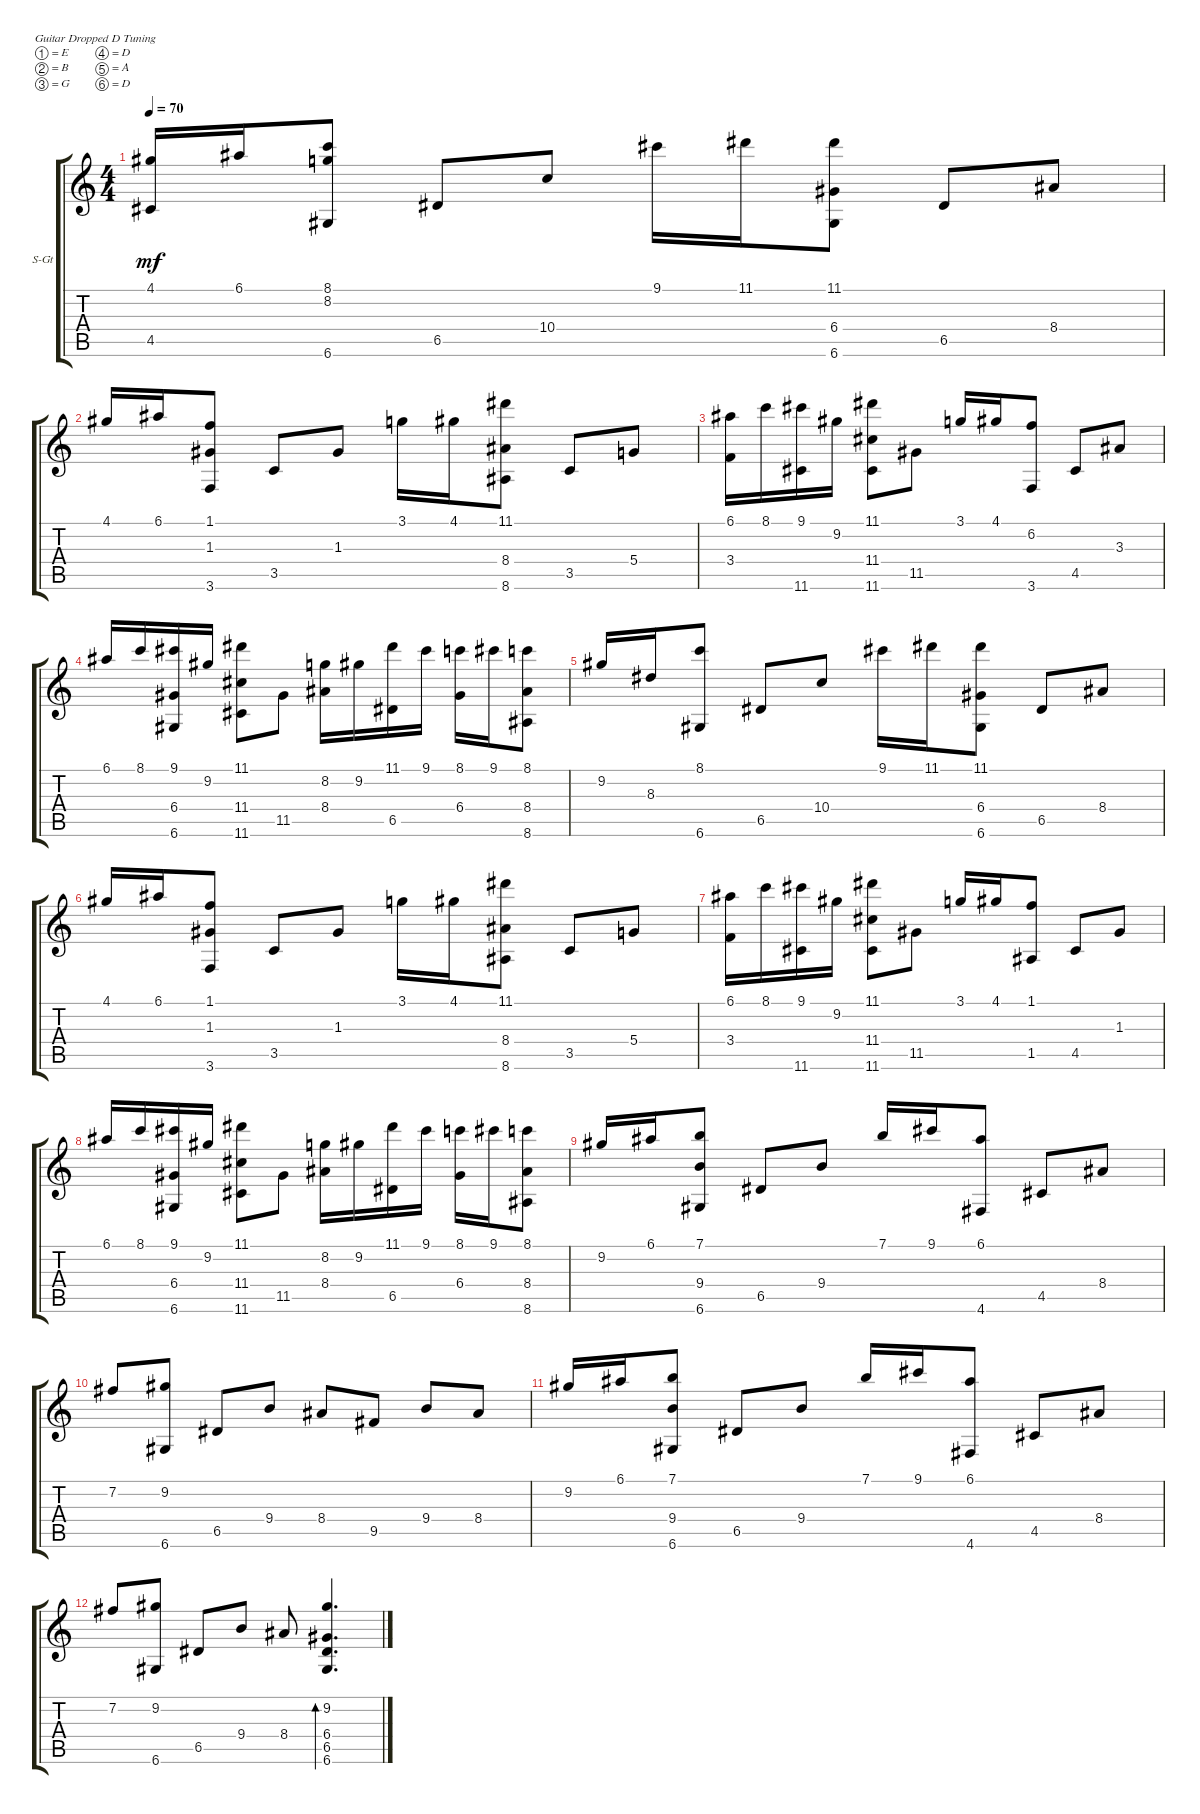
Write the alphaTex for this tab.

\defaultSystemsLayout 4
\bracketExtendMode groupsimilarinstruments
\firstSystemTrackNameOrientation horizontal
\otherSystemsTrackNameOrientation horizontal
\track ("Steel Guitar" "S-Gt") {instrument acousticguitarsteel}
\staff {score tabs}
\tuning (E4 B3 G3 D3 A2 D2)
\ts (4 4)
\tempo 70
\clef g2
\ks c
(4.5 4.1).16{dy mf} 6.1.16 (6.6 8.2 8.1).8 6.5.8 10.4.8 9.1.16 11.1.16 (11.1 6.6 6.4).8 6.5.8 8.4.8 |
4.1.16 6.1.16 (3.6 1.1 1.3).8 3.5.8 1.3.8 3.1.16 4.1.16 (11.1 8.4 8.6).8 3.5.8 5.4.8 |
(3.4 6.1).16 8.1.16 (9.1 11.6).16 9.2.16 (11.1 11.4 11.6).8 11.5.8 3.1.16 4.1.16 (3.6 6.2).8 4.5.8 3.3.8 |
6.1.16 8.1.16 (9.1 6.4 6.6).16 9.2.16 (11.1 11.4 11.6).8 11.5.8 (8.4 8.2).16 9.2.16 (6.5 11.1).16 9.1.16 (8.1 6.4).16 9.1.16 (8.1 8.4 8.6).8 |
9.2.16 8.3.16 (8.1 6.6).8 6.5.8 10.4.8 9.1.16 11.1.16 (11.1 6.4 6.6).8 6.5.8 8.4.8 |
4.1.16 6.1.16 (3.6 1.1 1.3).8 3.5.8 1.3.8 3.1.16 4.1.16 (11.1 8.4 8.6).8 3.5.8 5.4.8 |
(3.4 6.1).16 8.1.16 (9.1 11.6).16 9.2.16 (11.1 11.4 11.6).8 11.5.8 3.1.16 4.1.16 (1.1 1.5).8 4.5.8 1.3.8 |
6.1.16 8.1.16 (9.1 6.4 6.6).16 9.2.16 (11.1 11.4 11.6).8 11.5.8 (8.4 8.2).16 9.2.16 (6.5 11.1).16 9.1.16 (8.1 6.4).16 9.1.16 (8.1 8.4 8.6).8 |
9.2.16 6.1.16 (6.6 9.4 7.1).8 6.5.8 9.4.8 7.1.16 9.1.16 (6.1 4.6).8 4.5.8 8.4.8 |
7.2.8 (9.2 6.6).8 6.5.8 9.4.8 8.4.8 9.5.8 9.4.8 8.4.8 |
9.2.16 6.1.16 (6.6 9.4 7.1).8 6.5.8 9.4.8 7.1.16 9.1.16 (6.1 4.6).8 4.5.8 8.4.8 |
7.2.8 (9.2 6.6).8 6.5.8 9.4.8 8.4.8 (6.6 6.5 6.4 9.2).4{d bd 240}
